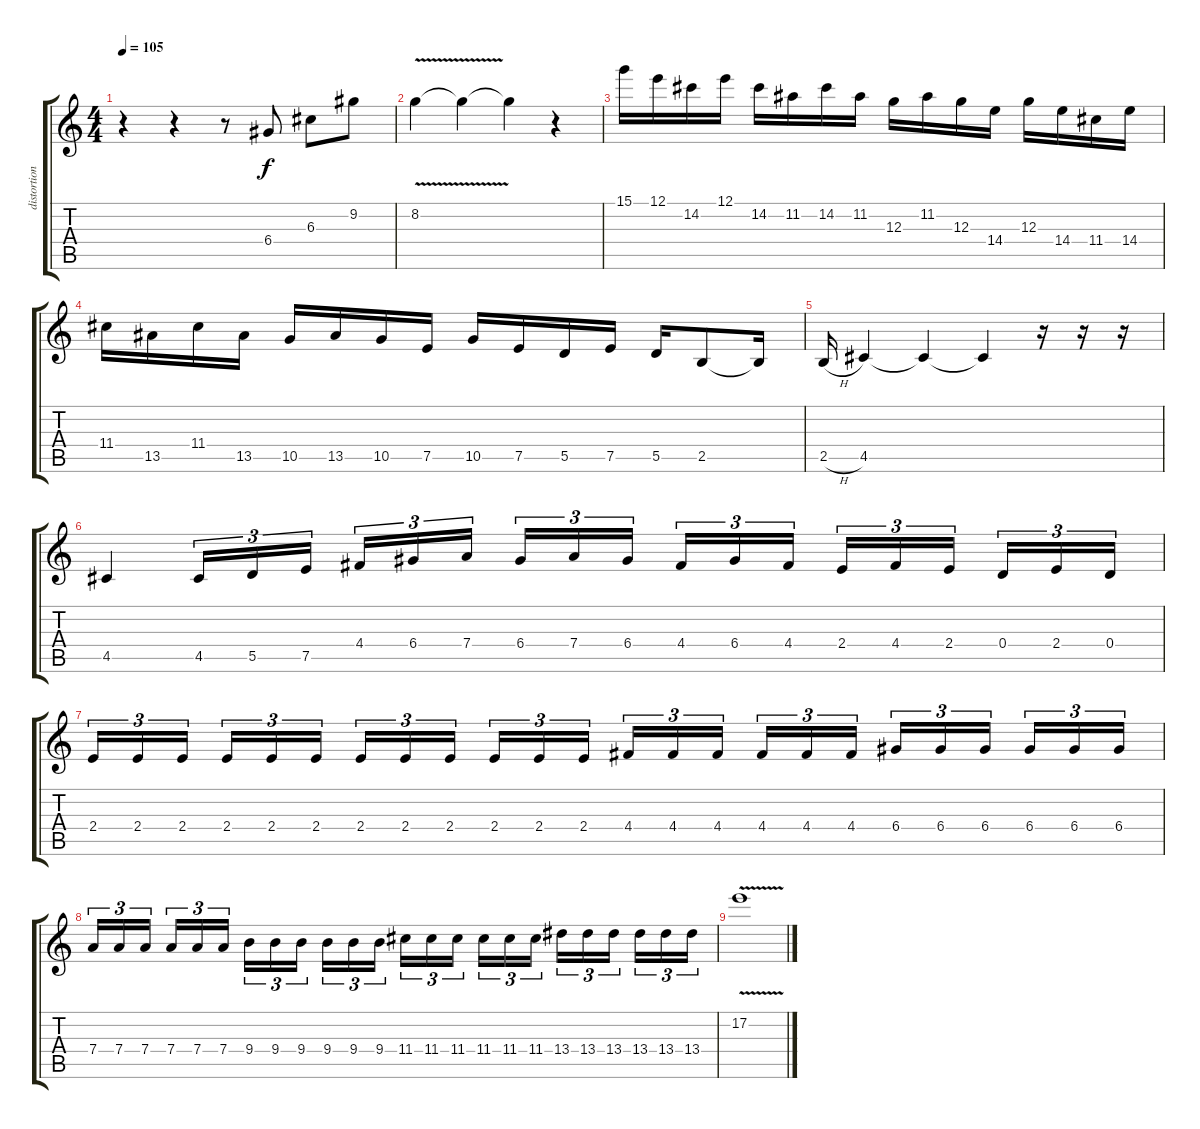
\track ("distortion" "distortion") {instrument distortionguitar}
\staff {score tabs}
\tuning (E4 B3 G3 D3 A2 E2) {hide}
\ts (4 4)
\tempo 105
\clef g2
\ks c
r.4{dy f} r.4 r.8 6.4.8 6.3.8 9.2.8 |
8.2{v}.4 8.2{t}.4 8.2{t}.4 r.4 |
15.1.16 12.1.16 14.2.16 12.1.16 14.2.16 11.2.16 14.2.16 11.2.16 12.3.16 11.2.16 12.3.16 14.4.16 12.3.16 14.4.16 11.4.16 14.4.16 |
11.4.16 13.5.16 11.4.16 13.5.16 10.5.16 13.5.16 10.5.16 7.5.16 10.5.16 7.5.16 5.5.16 7.5.16 5.5.16 2.5.8 2.5{t}.16 |
2.5{h}.16 4.5.4 4.5{t}.4 4.5{t}.4 r.16 r.16 r.16 |
4.5.4 4.5.16{tu (3 2)} 5.5.16{tu (3 2)} 7.5.16{tu (3 2)} 4.4.16{tu (3 2)} 6.4.16{tu (3 2)} 7.4.16{tu (3 2)} 6.4.16{tu (3 2)} 7.4.16{tu (3 2)} 6.4.16{tu (3 2)} 4.4.16{tu (3 2)} 6.4.16{tu (3 2)} 4.4.16{tu (3 2)} 2.4.16{tu (3 2)} 4.4.16{tu (3 2)} 2.4.16{tu (3 2)} 0.4.16{tu (3 2)} 2.4.16{tu (3 2)} 0.4.16{tu (3 2)} |
2.4.16{tu (3 2)} 2.4.16{tu (3 2)} 2.4.16{tu (3 2)} 2.4.16{tu (3 2)} 2.4.16{tu (3 2)} 2.4.16{tu (3 2)} 2.4.16{tu (3 2)} 2.4.16{tu (3 2)} 2.4.16{tu (3 2)} 2.4.16{tu (3 2)} 2.4.16{tu (3 2)} 2.4.16{tu (3 2)} 4.4.16{tu (3 2)} 4.4.16{tu (3 2)} 4.4.16{tu (3 2)} 4.4.16{tu (3 2)} 4.4.16{tu (3 2)} 4.4.16{tu (3 2)} 6.4.16{tu (3 2)} 6.4.16{tu (3 2)} 6.4.16{tu (3 2)} 6.4.16{tu (3 2)} 6.4.16{tu (3 2)} 6.4.16{tu (3 2)} |
7.4.16{tu (3 2)} 7.4.16{tu (3 2)} 7.4.16{tu (3 2)} 7.4.16{tu (3 2)} 7.4.16{tu (3 2)} 7.4.16{tu (3 2)} 9.4.16{tu (3 2)} 9.4.16{tu (3 2)} 9.4.16{tu (3 2)} 9.4.16{tu (3 2)} 9.4.16{tu (3 2)} 9.4.16{tu (3 2)} 11.4.16{tu (3 2)} 11.4.16{tu (3 2)} 11.4.16{tu (3 2)} 11.4.16{tu (3 2)} 11.4.16{tu (3 2)} 11.4.16{tu (3 2)} 13.4.16{tu (3 2)} 13.4.16{tu (3 2)} 13.4.16{tu (3 2)} 13.4.16{tu (3 2)} 13.4.16{tu (3 2)} 13.4.16{tu (3 2)} |
17.2{v}.1
